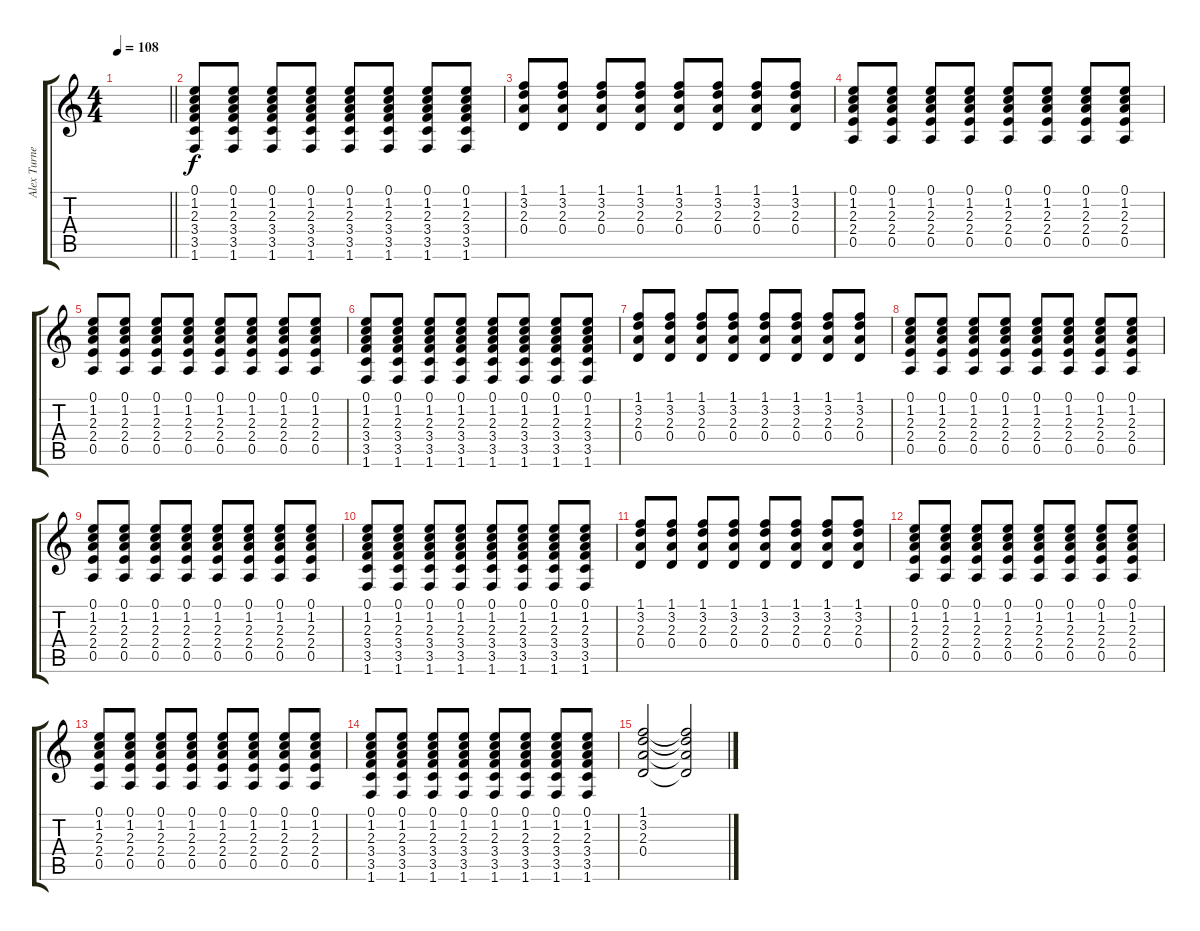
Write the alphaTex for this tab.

\track ("Alex Turner" "Alex Turne") {instrument overdrivenguitar}
\staff {score tabs}
\tuning (E4 B3 G3 D3 A2 E2) {hide}
\ts (4 4)
\tempo 108
\clef g2
\barLineRight lightlight
\ks c
|
(0.1 1.2 2.3 3.4 3.5 1.6).8 (0.1 1.2 2.3 3.4 3.5 1.6).8 (0.1 1.2 2.3 3.4 3.5 1.6).8 (0.1 1.2 2.3 3.4 3.5 1.6).8 (0.1 1.2 2.3 3.4 3.5 1.6).8 (0.1 1.2 2.3 3.4 3.5 1.6).8 (0.1 1.2 2.3 3.4 3.5 1.6).8 (0.1 1.2 2.3 3.4 3.5 1.6).8 |
(1.1 3.2 2.3 0.4).8 (1.1 3.2 2.3 0.4).8 (1.1 3.2 2.3 0.4).8 (1.1 3.2 2.3 0.4).8 (1.1 3.2 2.3 0.4).8 (1.1 3.2 2.3 0.4).8 (1.1 3.2 2.3 0.4).8 (1.1 3.2 2.3 0.4).8 |
(0.1 1.2 2.3 2.4 0.5).8 (0.1 1.2 2.3 2.4 0.5).8 (0.1 1.2 2.3 2.4 0.5).8 (0.1 1.2 2.3 2.4 0.5).8 (0.1 1.2 2.3 2.4 0.5).8 (0.1 1.2 2.3 2.4 0.5).8 (0.1 1.2 2.3 2.4 0.5).8 (0.1 1.2 2.3 2.4 0.5).8 |
(0.1 1.2 2.3 2.4 0.5).8 (0.1 1.2 2.3 2.4 0.5).8 (0.1 1.2 2.3 2.4 0.5).8 (0.1 1.2 2.3 2.4 0.5).8 (0.1 1.2 2.3 2.4 0.5).8 (0.1 1.2 2.3 2.4 0.5).8 (0.1 1.2 2.3 2.4 0.5).8 (0.1 1.2 2.3 2.4 0.5).8 |
(0.1 1.2 2.3 3.4 3.5 1.6).8 (0.1 1.2 2.3 3.4 3.5 1.6).8 (0.1 1.2 2.3 3.4 3.5 1.6).8 (0.1 1.2 2.3 3.4 3.5 1.6).8 (0.1 1.2 2.3 3.4 3.5 1.6).8 (0.1 1.2 2.3 3.4 3.5 1.6).8 (0.1 1.2 2.3 3.4 3.5 1.6).8 (0.1 1.2 2.3 3.4 3.5 1.6).8 |
(1.1 3.2 2.3 0.4).8 (1.1 3.2 2.3 0.4).8 (1.1 3.2 2.3 0.4).8 (1.1 3.2 2.3 0.4).8 (1.1 3.2 2.3 0.4).8 (1.1 3.2 2.3 0.4).8 (1.1 3.2 2.3 0.4).8 (1.1 3.2 2.3 0.4).8 |
(0.1 1.2 2.3 2.4 0.5).8 (0.1 1.2 2.3 2.4 0.5).8 (0.1 1.2 2.3 2.4 0.5).8 (0.1 1.2 2.3 2.4 0.5).8 (0.1 1.2 2.3 2.4 0.5).8 (0.1 1.2 2.3 2.4 0.5).8 (0.1 1.2 2.3 2.4 0.5).8 (0.1 1.2 2.3 2.4 0.5).8 |
(0.1 1.2 2.3 2.4 0.5).8 (0.1 1.2 2.3 2.4 0.5).8 (0.1 1.2 2.3 2.4 0.5).8 (0.1 1.2 2.3 2.4 0.5).8 (0.1 1.2 2.3 2.4 0.5).8 (0.1 1.2 2.3 2.4 0.5).8 (0.1 1.2 2.3 2.4 0.5).8 (0.1 1.2 2.3 2.4 0.5).8 |
(0.1 1.2 2.3 3.4 3.5 1.6).8 (0.1 1.2 2.3 3.4 3.5 1.6).8 (0.1 1.2 2.3 3.4 3.5 1.6).8 (0.1 1.2 2.3 3.4 3.5 1.6).8 (0.1 1.2 2.3 3.4 3.5 1.6).8 (0.1 1.2 2.3 3.4 3.5 1.6).8 (0.1 1.2 2.3 3.4 3.5 1.6).8 (0.1 1.2 2.3 3.4 3.5 1.6).8 |
(1.1 3.2 2.3 0.4).8 (1.1 3.2 2.3 0.4).8 (1.1 3.2 2.3 0.4).8 (1.1 3.2 2.3 0.4).8 (1.1 3.2 2.3 0.4).8 (1.1 3.2 2.3 0.4).8 (1.1 3.2 2.3 0.4).8 (1.1 3.2 2.3 0.4).8 |
(0.1 1.2 2.3 2.4 0.5).8 (0.1 1.2 2.3 2.4 0.5).8 (0.1 1.2 2.3 2.4 0.5).8 (0.1 1.2 2.3 2.4 0.5).8 (0.1 1.2 2.3 2.4 0.5).8 (0.1 1.2 2.3 2.4 0.5).8 (0.1 1.2 2.3 2.4 0.5).8 (0.1 1.2 2.3 2.4 0.5).8 |
(0.1 1.2 2.3 2.4 0.5).8 (0.1 1.2 2.3 2.4 0.5).8 (0.1 1.2 2.3 2.4 0.5).8 (0.1 1.2 2.3 2.4 0.5).8 (0.1 1.2 2.3 2.4 0.5).8 (0.1 1.2 2.3 2.4 0.5).8 (0.1 1.2 2.3 2.4 0.5).8 (0.1 1.2 2.3 2.4 0.5).8 |
(0.1 1.2 2.3 3.4 3.5 1.6).8 (0.1 1.2 2.3 3.4 3.5 1.6).8 (0.1 1.2 2.3 3.4 3.5 1.6).8 (0.1 1.2 2.3 3.4 3.5 1.6).8 (0.1 1.2 2.3 3.4 3.5 1.6).8 (0.1 1.2 2.3 3.4 3.5 1.6).8 (0.1 1.2 2.3 3.4 3.5 1.6).8 (0.1 1.2 2.3 3.4 3.5 1.6).8 |
(1.1 3.2 2.3 0.4).2 (1.1{t} 3.2{t} 2.3{t} 0.4{t}).2
